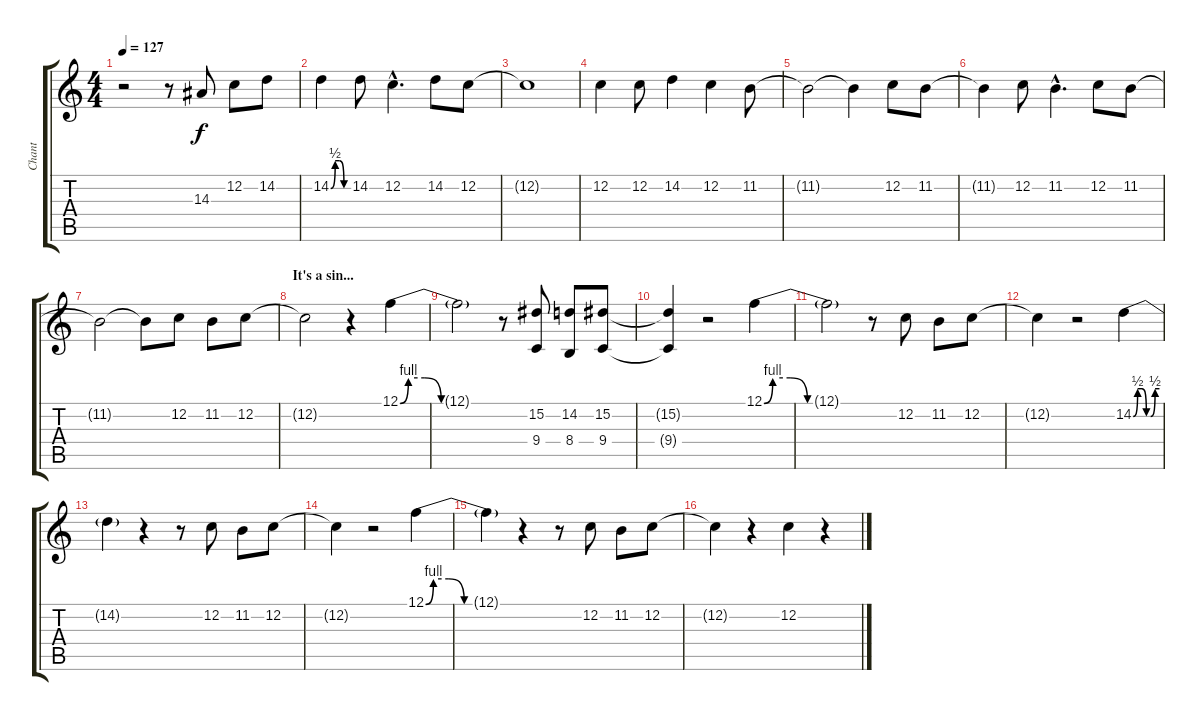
\track ("Chant" "Chant") {instrument choiraahs}
\staff {score tabs}
\tuning (F4 C4 Ab3 Eb3 Bb2 F2) {hide}
\ts (4 4)
\tempo 127
\clef g2
\ks c
r.2{dy f} r.8 14.3.8 12.2.8 14.2.8 |
14.2{be (custom 0 0 15 2 30 2 45 0 60 0)}.4 14.2.8 12.2{hac}.4{d} 14.2.8 12.2.8 |
12.2{t}.1 |
12.2.4 12.2.8 14.2.4 12.2.4 11.2.8 |
11.2{t}.2 11.2{t}.4 12.2.8 11.2.8 |
11.2{t}.4 12.2.8 11.2{hac}.4{d} 12.2.8 11.2.8 |
11.2{t}.2 11.2{t}.8 12.2.8 11.2.8 12.2.8 |
\section ("" "It's a sin...")
12.2{t}.2 r.4 12.1{be (custom 0 0 5 4 15 4 25 0 45 0 60 0)}.4 |
12.1{t}.2 r.8 (15.2 9.4).8 (14.2 8.4).8 (15.2 9.4).8 |
(15.2{t} 9.4{t}).4 r.2 12.1{be (custom 0 0 5 4 15 4 25 0 45 0 60 0)}.4 |
12.1{t}.2 r.8 12.2.8 11.2.8 12.2.8 |
12.2{t}.4 r.2 14.2{be (custom 0 0 10 2 20 2 30 0 40 0 50 2 60 2)}.4 |
14.2{t}.4 r.4 r.8 12.2.8 11.2.8 12.2.8 |
12.2{t}.4 r.2 12.1{be (custom 0 0 5 4 15 4 25 0 45 0 60 0)}.4 |
12.1{t}.4 r.4 r.8 12.2.8 11.2.8 12.2.8 |
12.2{t}.4 r.4 12.2.4 r.4
